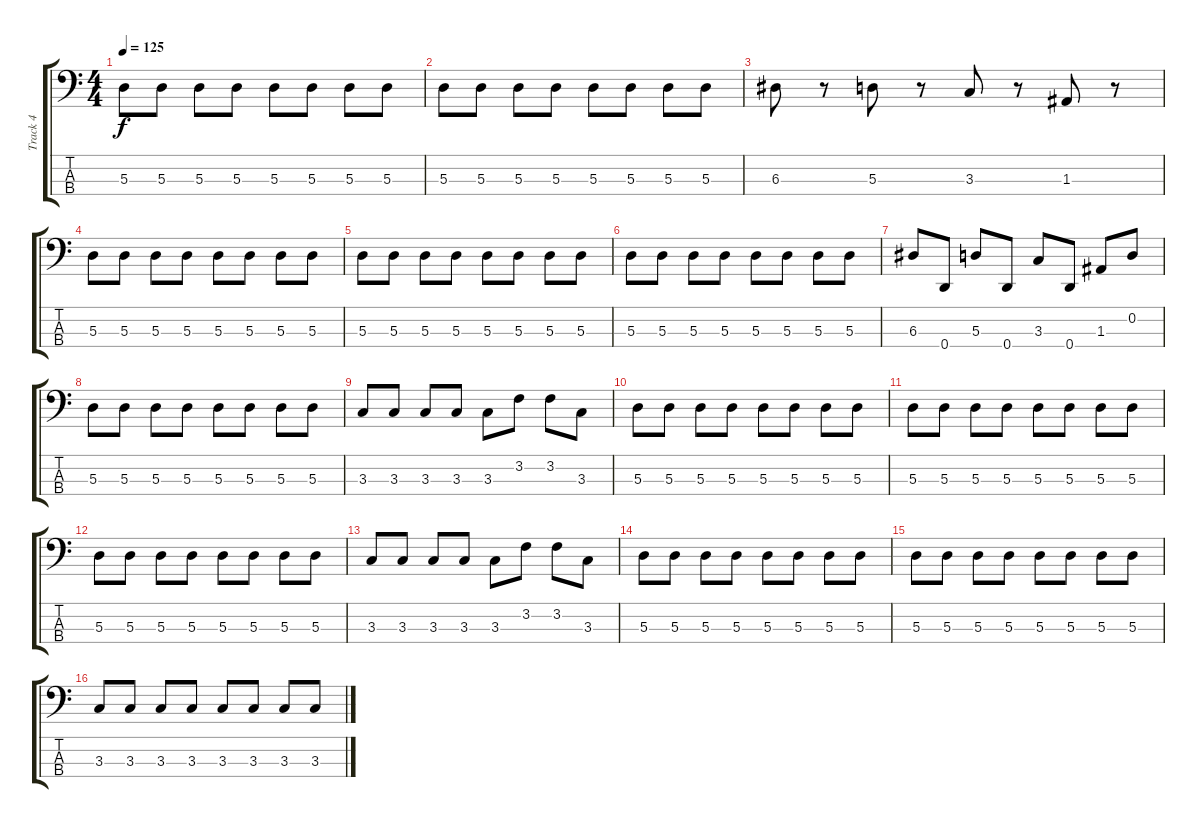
\track ("Track 4" "Track 4") {instrument electricbassfinger}
\staff {score tabs}
\tuning (G2 D2 A1 D1) {hide}
\ts (4 4)
\tempo 125
\clef f4
\ks c
5.3.8{dy f} 5.3.8 5.3.8 5.3.8 5.3.8 5.3.8 5.3.8 5.3.8 |
5.3.8 5.3.8 5.3.8 5.3.8 5.3.8 5.3.8 5.3.8 5.3.8 |
6.3.8 r.8 5.3.8 r.8 3.3.8 r.8 1.3.8 r.8 |
5.3.8 5.3.8 5.3.8 5.3.8 5.3.8 5.3.8 5.3.8 5.3.8 |
5.3.8 5.3.8 5.3.8 5.3.8 5.3.8 5.3.8 5.3.8 5.3.8 |
5.3.8 5.3.8 5.3.8 5.3.8 5.3.8 5.3.8 5.3.8 5.3.8 |
6.3.8 0.4.8 5.3.8 0.4.8 3.3.8 0.4.8 1.3.8 0.2.8 |
5.3.8 5.3.8 5.3.8 5.3.8 5.3.8 5.3.8 5.3.8 5.3.8 |
3.3.8 3.3.8 3.3.8 3.3.8 3.3.8 3.2.8 3.2.8 3.3.8 |
5.3.8 5.3.8 5.3.8 5.3.8 5.3.8 5.3.8 5.3.8 5.3.8 |
5.3.8 5.3.8 5.3.8 5.3.8 5.3.8 5.3.8 5.3.8 5.3.8 |
5.3.8 5.3.8 5.3.8 5.3.8 5.3.8 5.3.8 5.3.8 5.3.8 |
3.3.8 3.3.8 3.3.8 3.3.8 3.3.8 3.2.8 3.2.8 3.3.8 |
5.3.8 5.3.8 5.3.8 5.3.8 5.3.8 5.3.8 5.3.8 5.3.8 |
5.3.8 5.3.8 5.3.8 5.3.8 5.3.8 5.3.8 5.3.8 5.3.8 |
3.3.8 3.3.8 3.3.8 3.3.8 3.3.8 3.3.8 3.3.8 3.3.8
